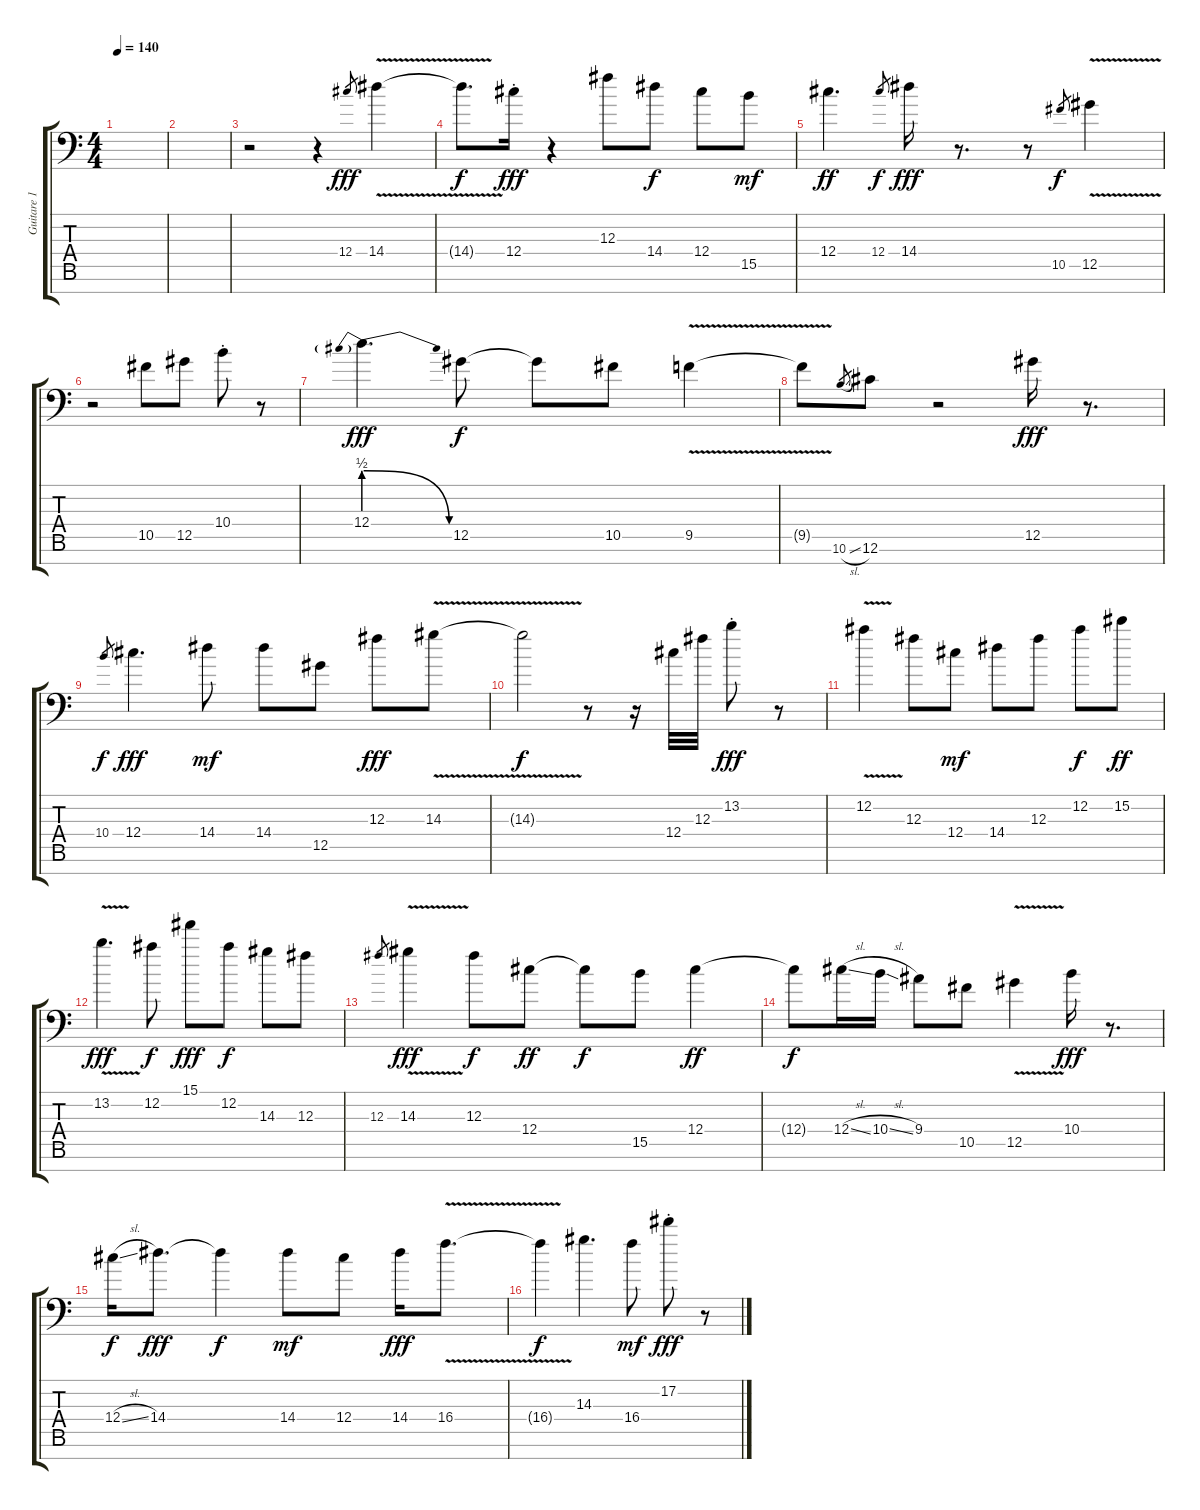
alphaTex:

\track ("Guitare 1" "Guitare 1") {instrument electricguitarjazz}
\staff {score tabs}
\tuning (Eb4 Bb3 Gb3 Db3 Ab2 Db2 Bb1) {hide}
\ts (4 4)
\tempo 140
\clef f4
\ks c
|
|
r.2{volume 16 instrument electricguitarjazz} r.4 12.4.8{gr dy fff} 14.4{v}.4 |
14.4{t}.8{d dy f} 12.4{st}.16{dy fff} r.4 12.3.8 14.4.8{dy f} 12.4.8 15.5.8{dy mf} |
12.4.4{d dy ff} 12.4.8{gr dy f} 14.4.16{dy fff} r.8{d} r.8 10.5.8{gr dy f} 12.5{v}.4 |
r.2 10.5.8 12.5.8 10.4{st}.8 r.8 |
12.4{be (prebendrelease 0 2 60 0)}.4{d dy fff} 12.5.8{dy f} 12.5{t}.8 10.5.8 9.5{v}.4 |
9.5{t}.8 10.6{sl}.8{gr} 12.6.8 r.2 12.5.16{dy fff} r.8{d} |
10.4.8{gr dy f} 12.4.4{d dy fff} 14.4.8{dy mf} 14.4.8 12.5.8 12.3.8{dy fff} 14.3{v}.8 |
14.3{t}.2{dy f} r.8 r.16 12.4.32 12.3.32 13.2{st}.8{dy fff} r.8 |
12.2{v}.4 12.3.8 12.4.8{dy mf} 14.4.8 12.3.8 12.2.8{dy f} 15.2.8{dy ff} |
13.2{v}.4{d dy fff} 12.2.8{dy f} 15.1.8{dy fff} 12.2.8{dy f} 14.3.8 12.3.8 |
12.3.8{gr} 14.3{v}.4{dy fff} 12.3.8{dy f} 12.4.8{dy ff} 12.4{t}.8{dy f} 15.5.8 12.4.4{dy ff} |
12.4{t}.8{dy f} 12.4{sl}.16 10.4{sl}.16 9.4.8 10.5.8 12.5{v}.4 10.4.16{dy fff} r.8{d} |
12.4{sl}.16{dy f} 14.4.8{d dy fff} 14.4{t}.4{dy f} 14.4.8{dy mf} 12.4.8 14.4.16{dy fff} 16.4{v}.8{d} |
16.4{t}.4{dy f} 14.3.4{d} 16.4.8{dy mf} 17.2{st}.8{dy fff} r.8
